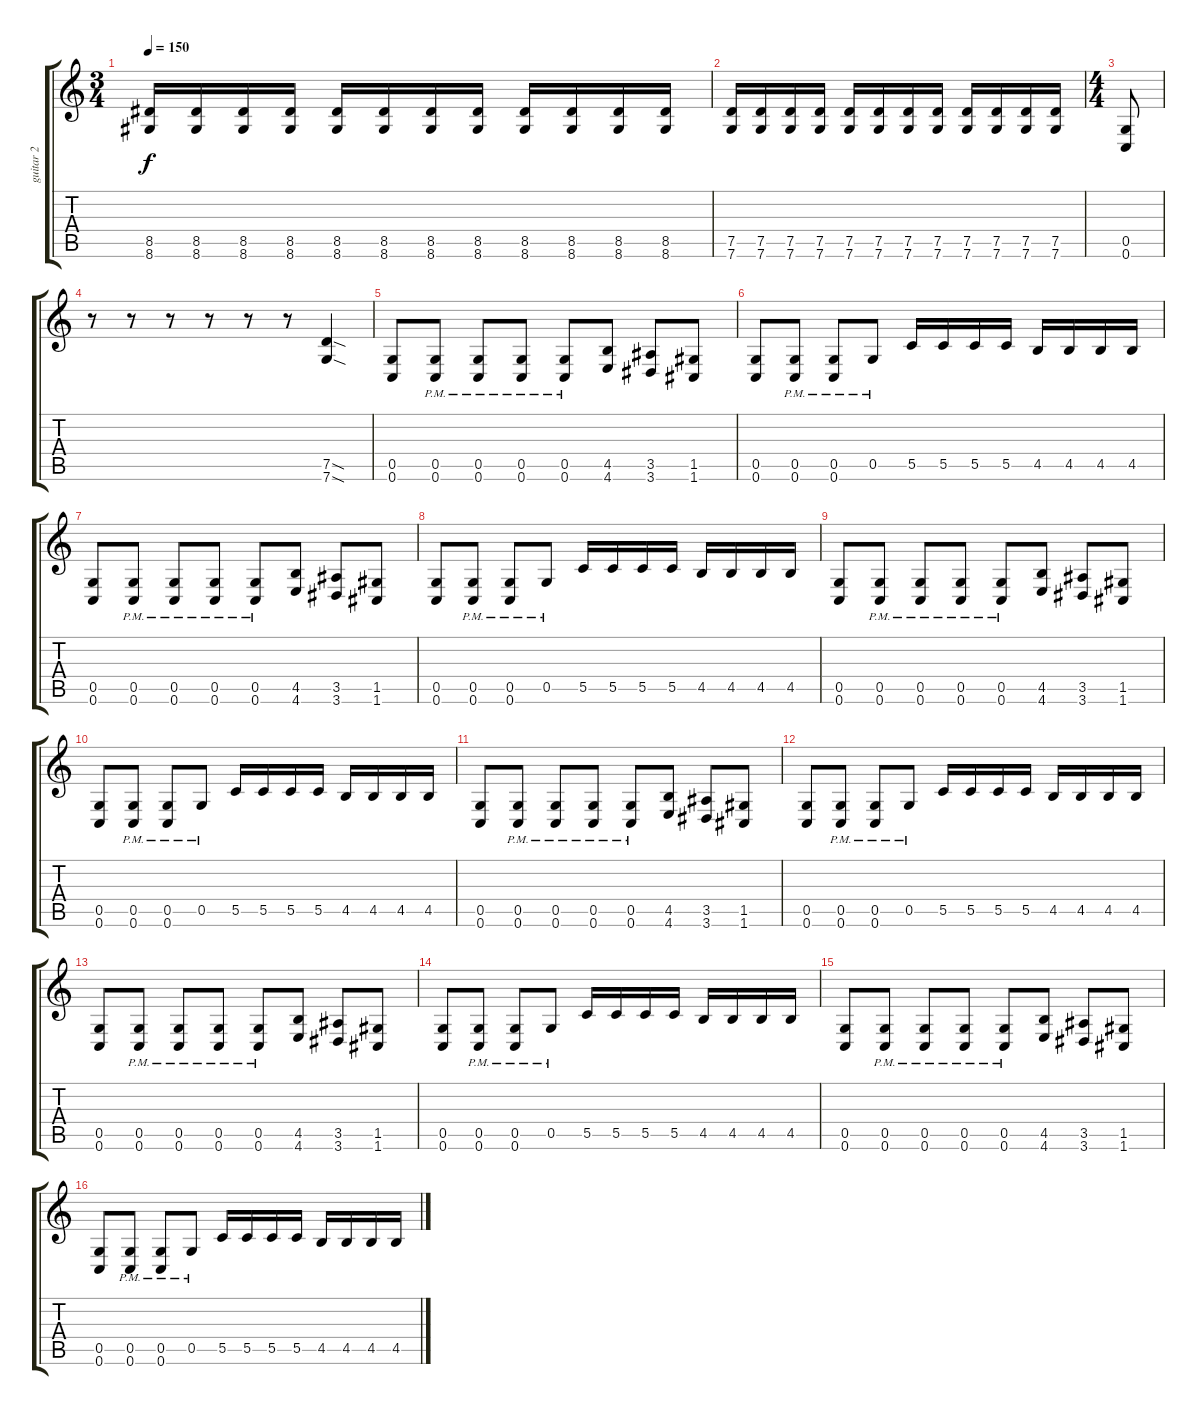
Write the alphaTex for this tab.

\track ("guitar 2" "guitar 2") {instrument overdrivenguitar}
\staff {score tabs}
\tuning (D4 A3 F3 C3 G2 C2) {hide}
\ts (3 4)
\tempo 150
\clef g2
\ks c
(8.5 8.6).16{dy f} (8.5 8.6).16 (8.5 8.6).16 (8.5 8.6).16 (8.5 8.6).16 (8.5 8.6).16 (8.5 8.6).16 (8.5 8.6).16 (8.5 8.6).16 (8.5 8.6).16 (8.5 8.6).16 (8.5 8.6).16 |
(7.5 7.6).16 (7.5 7.6).16 (7.5 7.6).16 (7.5 7.6).16 (7.5 7.6).16 (7.5 7.6).16 (7.5 7.6).16 (7.5 7.6).16 (7.5 7.6).16 (7.5 7.6).16 (7.5 7.6).16 (7.5 7.6).16 |
\ts (4 4)
(0.5 0.6).8 |
r.8 r.8 r.8 r.8 r.8 r.8 (7.5{sod} 7.6{sod}).4 |
(0.5 0.6).8 (0.5{pm} 0.6{pm}).8 (0.5{pm} 0.6{pm}).8 (0.5{pm} 0.6{pm}).8 (0.5{pm} 0.6{pm}).8 (4.5 4.6).8 (3.5 3.6).8 (1.5 1.6).8 |
(0.5 0.6).8 (0.5{pm} 0.6{pm}).8 (0.5{pm} 0.6{pm}).8 0.5{pm}.8 5.5.16 5.5.16 5.5.16 5.5.16 4.5.16 4.5.16 4.5.16 4.5.16 |
(0.5 0.6).8 (0.5{pm} 0.6{pm}).8 (0.5{pm} 0.6{pm}).8 (0.5{pm} 0.6{pm}).8 (0.5{pm} 0.6{pm}).8 (4.5 4.6).8 (3.5 3.6).8 (1.5 1.6).8 |
(0.5 0.6).8 (0.5{pm} 0.6{pm}).8 (0.5{pm} 0.6{pm}).8 0.5{pm}.8 5.5.16 5.5.16 5.5.16 5.5.16 4.5.16 4.5.16 4.5.16 4.5.16 |
(0.5 0.6).8 (0.5{pm} 0.6{pm}).8 (0.5{pm} 0.6{pm}).8 (0.5{pm} 0.6{pm}).8 (0.5{pm} 0.6{pm}).8 (4.5 4.6).8 (3.5 3.6).8 (1.5 1.6).8 |
(0.5 0.6).8 (0.5{pm} 0.6{pm}).8 (0.5{pm} 0.6{pm}).8 0.5{pm}.8 5.5.16 5.5.16 5.5.16 5.5.16 4.5.16 4.5.16 4.5.16 4.5.16 |
(0.5 0.6).8 (0.5{pm} 0.6{pm}).8 (0.5{pm} 0.6{pm}).8 (0.5{pm} 0.6{pm}).8 (0.5{pm} 0.6{pm}).8 (4.5 4.6).8 (3.5 3.6).8 (1.5 1.6).8 |
(0.5 0.6).8 (0.5{pm} 0.6{pm}).8 (0.5{pm} 0.6{pm}).8 0.5{pm}.8 5.5.16 5.5.16 5.5.16 5.5.16 4.5.16 4.5.16 4.5.16 4.5.16 |
(0.5 0.6).8 (0.5{pm} 0.6{pm}).8 (0.5{pm} 0.6{pm}).8 (0.5{pm} 0.6{pm}).8 (0.5{pm} 0.6{pm}).8 (4.5 4.6).8 (3.5 3.6).8 (1.5 1.6).8 |
(0.5 0.6).8 (0.5{pm} 0.6{pm}).8 (0.5{pm} 0.6{pm}).8 0.5{pm}.8 5.5.16 5.5.16 5.5.16 5.5.16 4.5.16 4.5.16 4.5.16 4.5.16 |
(0.5 0.6).8 (0.5{pm} 0.6{pm}).8 (0.5{pm} 0.6{pm}).8 (0.5{pm} 0.6{pm}).8 (0.5{pm} 0.6{pm}).8 (4.5 4.6).8 (3.5 3.6).8 (1.5 1.6).8 |
(0.5 0.6).8 (0.5{pm} 0.6{pm}).8 (0.5{pm} 0.6{pm}).8 0.5{pm}.8 5.5.16 5.5.16 5.5.16 5.5.16 4.5.16 4.5.16 4.5.16 4.5.16
